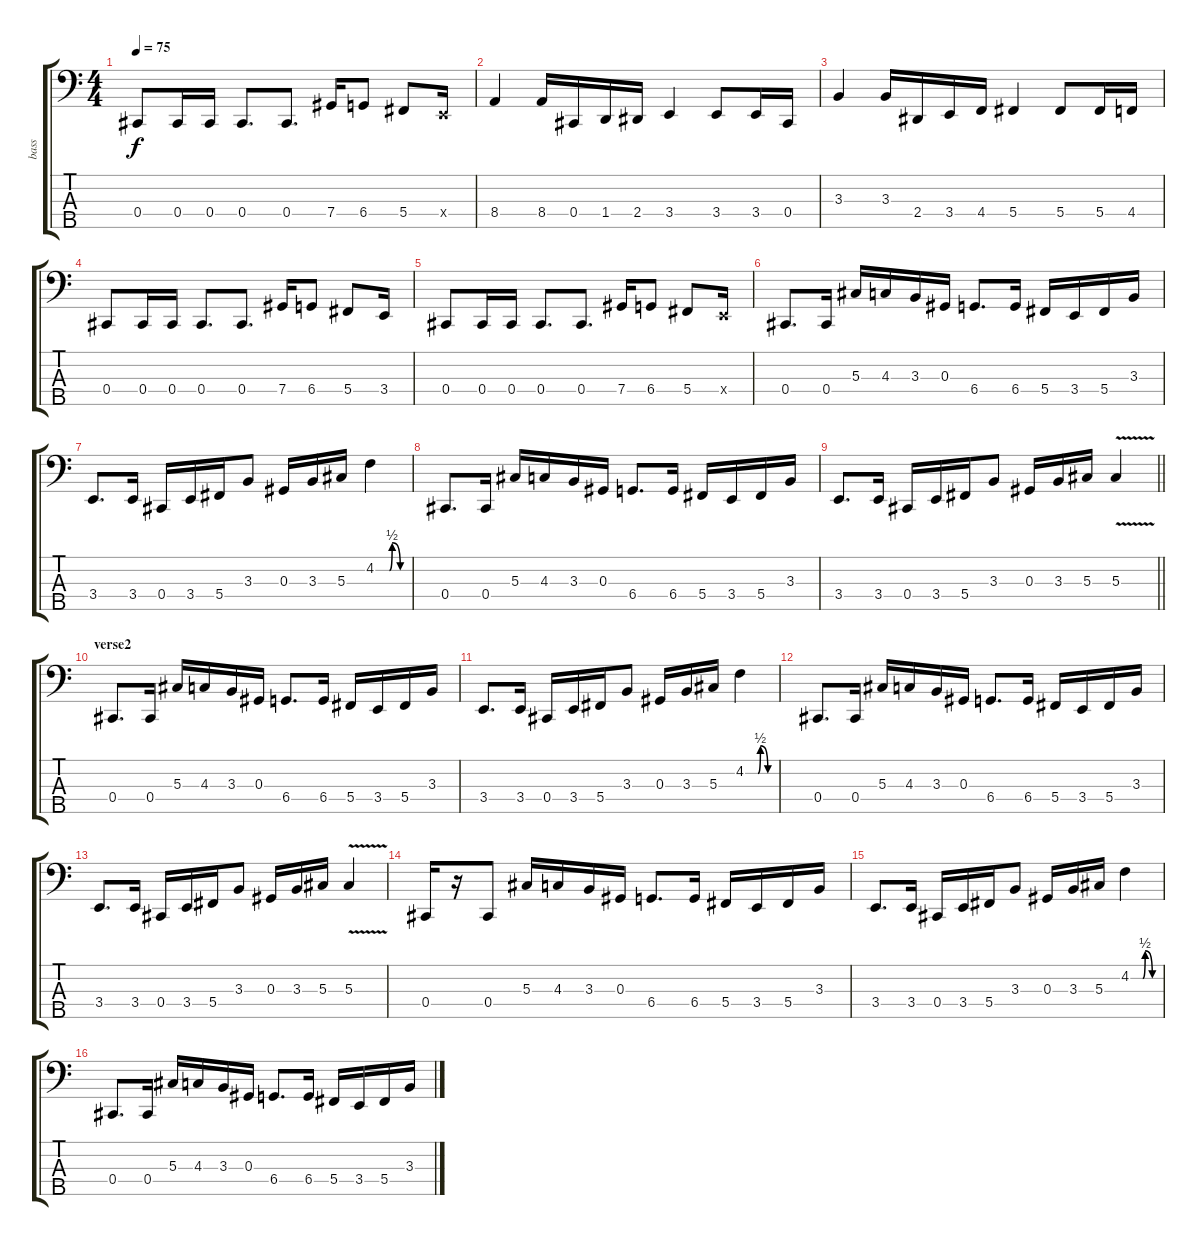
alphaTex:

\track ("bass" "bass") {instrument electricbassfinger}
\staff {score tabs}
\tuning (Gb2 Db2 Ab1 Db1 Bb0) {hide}
\ts (4 4)
\tempo 75
\clef f4
\ks c
0.4.8{dy f} 0.4.16 0.4.16 0.4.8{d} 0.4.8{d} 7.4.16 6.4.8 5.4.8 3.4{x}.16 |
8.4.4 8.4.16 0.4.16 1.4.16 2.4.16 3.4.4 3.4.8 3.4.16 0.4.16 |
3.3.4 3.3.16 2.4.16 3.4.16 4.4.16 5.4.4 5.4.8 5.4.16 4.4.16 |
0.4.8 0.4.16 0.4.16 0.4.8{d} 0.4.8{d} 7.4.16 6.4.8 5.4.8 3.4.16 |
0.4.8 0.4.16 0.4.16 0.4.8{d} 0.4.8{d} 7.4.16 6.4.8 5.4.8 3.4{x}.16 |
0.4.8{d} 0.4.16 5.3.16 4.3.16 3.3.16 0.3.16 6.4.8{d} 6.4.16 5.4.16 3.4.16 5.4.16 3.3.16 |
3.4.8{d} 3.4.16 0.4.16 3.4.16 5.4.16 3.3.8 0.3.16 3.3.16 5.3.16 4.2{be (custom 0 0 25 0 30 2 45 0 60 0)}.4 |
0.4.8{d} 0.4.16 5.3.16 4.3.16 3.3.16 0.3.16 6.4.8{d} 6.4.16 5.4.16 3.4.16 5.4.16 3.3.16 |
\barLineRight lightlight
3.4.8{d} 3.4.16 0.4.16 3.4.16 5.4.16 3.3.8 0.3.16 3.3.16 5.3.16 5.3{v}.4 |
\section ("" "verse2")
0.4.8{d} 0.4.16 5.3.16 4.3.16 3.3.16 0.3.16 6.4.8{d} 6.4.16 5.4.16 3.4.16 5.4.16 3.3.16 |
3.4.8{d} 3.4.16 0.4.16 3.4.16 5.4.16 3.3.8 0.3.16 3.3.16 5.3.16 4.2{be (custom 0 0 25 0 30 2 45 0 60 0)}.4 |
0.4.8{d} 0.4.16 5.3.16 4.3.16 3.3.16 0.3.16 6.4.8{d} 6.4.16 5.4.16 3.4.16 5.4.16 3.3.16 |
3.4.8{d} 3.4.16 0.4.16 3.4.16 5.4.16 3.3.8 0.3.16 3.3.16 5.3.16 5.3{v}.4 |
0.4.16 r.16 0.4.8 5.3.16 4.3.16 3.3.16 0.3.16 6.4.8{d} 6.4.16 5.4.16 3.4.16 5.4.16 3.3.16 |
3.4.8{d} 3.4.16 0.4.16 3.4.16 5.4.16 3.3.8 0.3.16 3.3.16 5.3.16 4.2{be (custom 0 0 25 0 30 2 45 0 60 0)}.4 |
0.4.8{d} 0.4.16 5.3.16 4.3.16 3.3.16 0.3.16 6.4.8{d} 6.4.16 5.4.16 3.4.16 5.4.16 3.3.16
